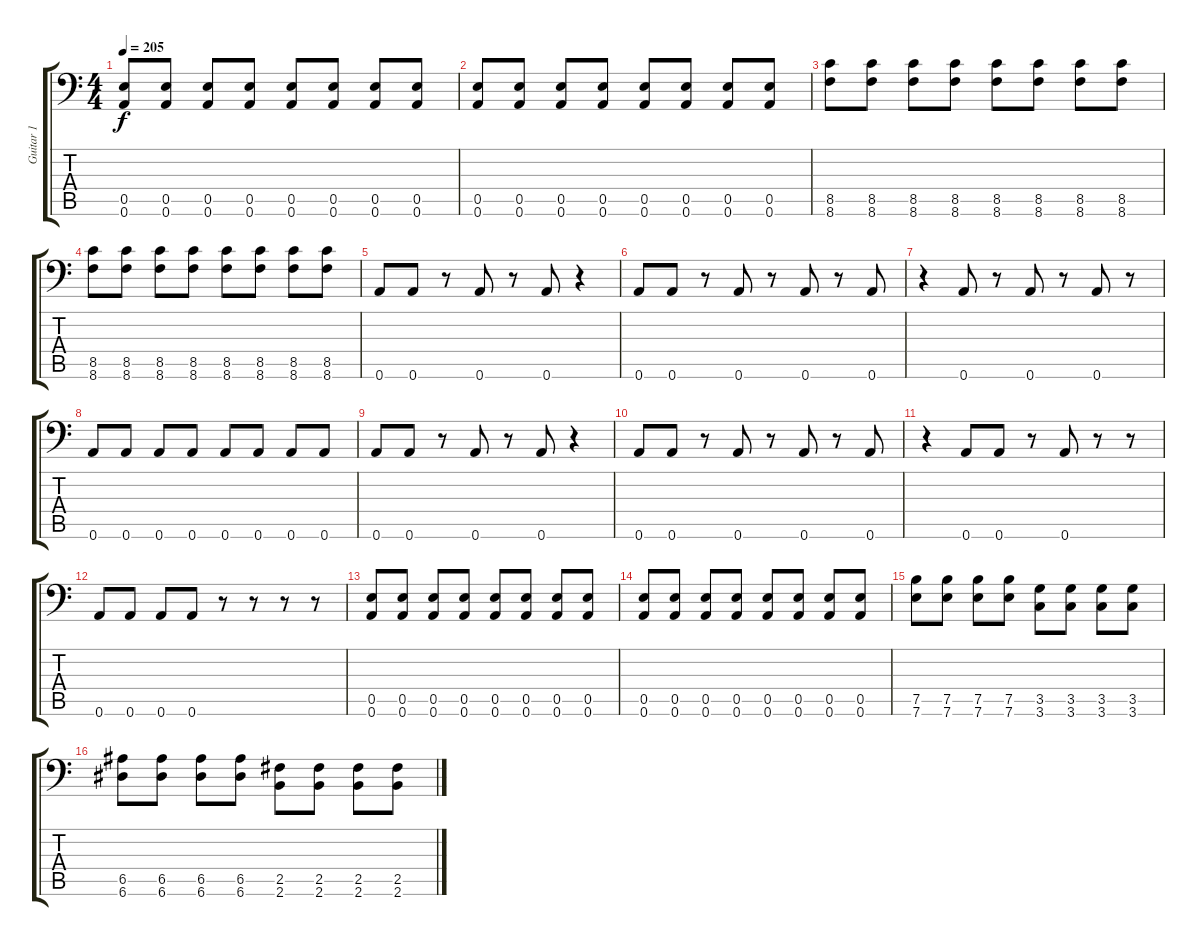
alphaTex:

\track ("Guitar 1" "Guitar 1") {instrument distortionguitar}
\staff {score tabs}
\tuning (B3 Gb3 D3 A2 E2 A1) {hide}
\ts (4 4)
\tempo 205
\clef f4
\ks c
(0.5 0.6).8{dy f} (0.5 0.6).8 (0.5 0.6).8 (0.5 0.6).8 (0.5 0.6).8 (0.5 0.6).8 (0.5 0.6).8 (0.5 0.6).8 |
(0.5 0.6).8 (0.5 0.6).8 (0.5 0.6).8 (0.5 0.6).8 (0.5 0.6).8 (0.5 0.6).8 (0.5 0.6).8 (0.5 0.6).8 |
(8.5 8.6).8 (8.5 8.6).8 (8.5 8.6).8 (8.5 8.6).8 (8.5 8.6).8 (8.5 8.6).8 (8.5 8.6).8 (8.5 8.6).8 |
(8.5 8.6).8 (8.5 8.6).8 (8.5 8.6).8 (8.5 8.6).8 (8.5 8.6).8 (8.5 8.6).8 (8.5 8.6).8 (8.5 8.6).8 |
0.6.8 0.6.8 r.8 0.6.8 r.8 0.6.8 r.4 |
0.6.8 0.6.8 r.8 0.6.8 r.8 0.6.8 r.8 0.6.8 |
r.4 0.6.8 r.8 0.6.8 r.8 0.6.8 r.8 |
0.6.8 0.6.8 0.6.8 0.6.8 0.6.8 0.6.8 0.6.8 0.6.8 |
0.6.8 0.6.8 r.8 0.6.8 r.8 0.6.8 r.4 |
0.6.8 0.6.8 r.8 0.6.8 r.8 0.6.8 r.8 0.6.8 |
r.4 0.6.8 0.6.8 r.8 0.6.8 r.8 r.8 |
0.6.8 0.6.8 0.6.8 0.6.8 r.8 r.8 r.8 r.8 |
(0.5 0.6).8 (0.5 0.6).8 (0.5 0.6).8 (0.5 0.6).8 (0.5 0.6).8 (0.5 0.6).8 (0.5 0.6).8 (0.5 0.6).8 |
(0.5 0.6).8 (0.5 0.6).8 (0.5 0.6).8 (0.5 0.6).8 (0.5 0.6).8 (0.5 0.6).8 (0.5 0.6).8 (0.5 0.6).8 |
(7.5 7.6).8 (7.5 7.6).8 (7.5 7.6).8 (7.5 7.6).8 (3.5 3.6).8 (3.5 3.6).8 (3.5 3.6).8 (3.5 3.6).8 |
(6.5 6.6).8 (6.5 6.6).8 (6.5 6.6).8 (6.5 6.6).8 (2.5 2.6).8 (2.5 2.6).8 (2.5 2.6).8 (2.5 2.6).8
